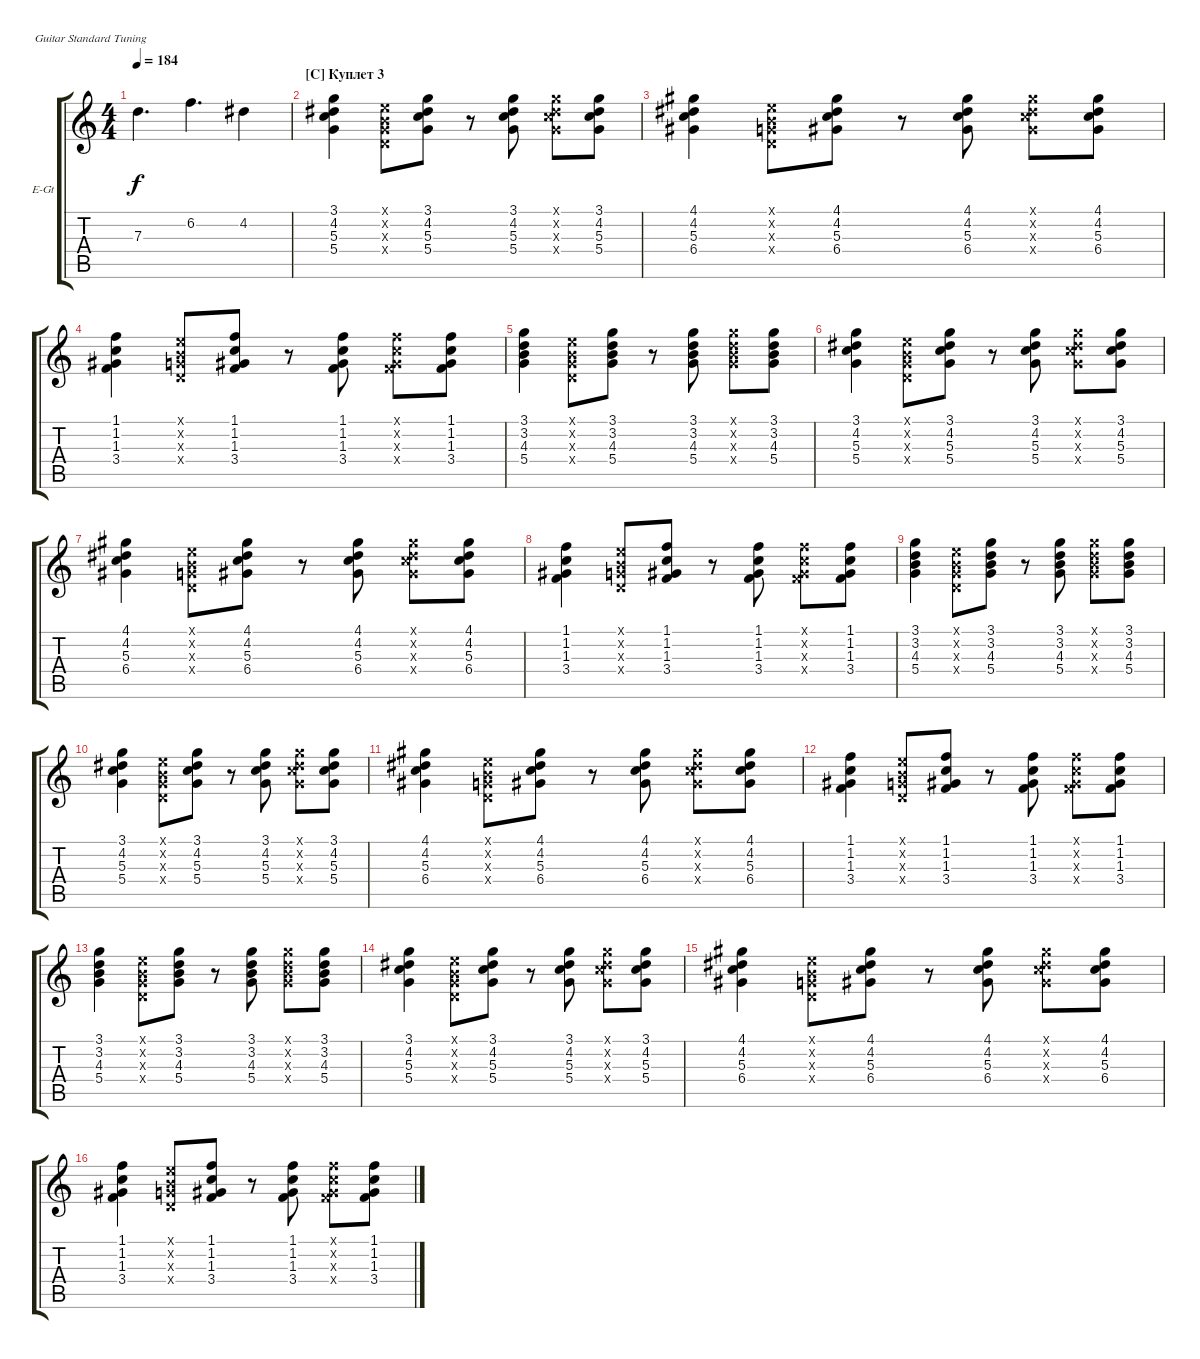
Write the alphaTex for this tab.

\bracketExtendMode groupsimilarinstruments
\firstSystemTrackNameOrientation horizontal
\otherSystemsTrackNameOrientation horizontal
\track ("Äîðîæêà 1" "E-Gt") {instrument overdrivenguitar}
\staff {score tabs}
\tuning (E4 B3 G3 D3 A2 E2)
\ts (4 4)
\tempo 184
\clef g2
\ks c
7.3.4{d dy f} 6.2.4{d} 4.2.4 |
\section ("C" "Куплет 3")
(3.1 4.2 5.3 5.4).4 (0.1{x} 0.2{x} 0.3{x} 0.4{x}).8 (3.1 4.2 5.3 5.4).8 r.8 (3.1 4.2 5.3 5.4).8 (3.1{x} 4.2{x} 5.3{x} 5.4{x}).8 (3.1 4.2 5.3 5.4).8 |
(4.1 4.2 5.3 6.4).4 (0.1{x} 0.2{x} 0.3{x} 0.4{x}).8 (4.1 4.2 5.3 6.4).8 r.8 (4.1 4.2 5.3 6.4).8 (4.1{x} 4.2{x} 5.3{x} 6.4{x}).8 (4.1 4.2 5.3 6.4).8 |
(1.1 1.2 1.3 3.4).4 (0.1{x} 0.2{x} 0.3{x} 0.4{x}).8 (1.1 1.2 1.3 3.4).8 r.8 (1.1 1.2 1.3 3.4).8 (1.1{x} 1.2{x} 1.3{x} 3.4{x}).8 (1.1 1.2 1.3 3.4).8 |
(3.1 3.2 4.3 5.4).4 (0.1{x} 0.2{x} 0.3{x} 0.4{x}).8 (3.1 3.2 4.3 5.4).8 r.8 (3.1 3.2 4.3 5.4).8 (3.1{x} 3.2{x} 4.3{x} 5.4{x}).8 (3.1 3.2 4.3 5.4).8 |
(3.1 4.2 5.3 5.4).4 (0.1{x} 0.2{x} 0.3{x} 0.4{x}).8 (3.1 4.2 5.3 5.4).8 r.8 (3.1 4.2 5.3 5.4).8 (3.1{x} 4.2{x} 5.3{x} 5.4{x}).8 (3.1 4.2 5.3 5.4).8 |
(4.1 4.2 5.3 6.4).4 (0.1{x} 0.2{x} 0.3{x} 0.4{x}).8 (4.1 4.2 5.3 6.4).8 r.8 (4.1 4.2 5.3 6.4).8 (4.1{x} 4.2{x} 5.3{x} 6.4{x}).8 (4.1 4.2 5.3 6.4).8 |
(1.1 1.2 1.3 3.4).4 (0.1{x} 0.2{x} 0.3{x} 0.4{x}).8 (1.1 1.2 1.3 3.4).8 r.8 (1.1 1.2 1.3 3.4).8 (1.1{x} 1.2{x} 1.3{x} 3.4{x}).8 (1.1 1.2 1.3 3.4).8 |
(3.1 3.2 4.3 5.4).4 (0.1{x} 0.2{x} 0.3{x} 0.4{x}).8 (3.1 3.2 4.3 5.4).8 r.8 (3.1 3.2 4.3 5.4).8 (3.1{x} 3.2{x} 4.3{x} 5.4{x}).8 (3.1 3.2 4.3 5.4).8 |
(3.1 4.2 5.3 5.4).4 (0.1{x} 0.2{x} 0.3{x} 0.4{x}).8 (3.1 4.2 5.3 5.4).8 r.8 (3.1 4.2 5.3 5.4).8 (3.1{x} 4.2{x} 5.3{x} 5.4{x}).8 (3.1 4.2 5.3 5.4).8 |
(4.1 4.2 5.3 6.4).4 (0.1{x} 0.2{x} 0.3{x} 0.4{x}).8 (4.1 4.2 5.3 6.4).8 r.8 (4.1 4.2 5.3 6.4).8 (4.1{x} 4.2{x} 5.3{x} 6.4{x}).8 (4.1 4.2 5.3 6.4).8 |
(1.1 1.2 1.3 3.4).4 (0.1{x} 0.2{x} 0.3{x} 0.4{x}).8 (1.1 1.2 1.3 3.4).8 r.8 (1.1 1.2 1.3 3.4).8 (1.1{x} 1.2{x} 1.3{x} 3.4{x}).8 (1.1 1.2 1.3 3.4).8 |
(3.1 3.2 4.3 5.4).4 (0.1{x} 0.2{x} 0.3{x} 0.4{x}).8 (3.1 3.2 4.3 5.4).8 r.8 (3.1 3.2 4.3 5.4).8 (3.1{x} 3.2{x} 4.3{x} 5.4{x}).8 (3.1 3.2 4.3 5.4).8 |
(3.1 4.2 5.3 5.4).4 (0.1{x} 0.2{x} 0.3{x} 0.4{x}).8 (3.1 4.2 5.3 5.4).8 r.8 (3.1 4.2 5.3 5.4).8 (3.1{x} 4.2{x} 5.3{x} 5.4{x}).8 (3.1 4.2 5.3 5.4).8 |
(4.1 4.2 5.3 6.4).4 (0.1{x} 0.2{x} 0.3{x} 0.4{x}).8 (4.1 4.2 5.3 6.4).8 r.8 (4.1 4.2 5.3 6.4).8 (4.1{x} 4.2{x} 5.3{x} 6.4{x}).8 (4.1 4.2 5.3 6.4).8 |
(1.1 1.2 1.3 3.4).4 (0.1{x} 0.2{x} 0.3{x} 0.4{x}).8 (1.1 1.2 1.3 3.4).8 r.8 (1.1 1.2 1.3 3.4).8 (1.1{x} 1.2{x} 1.3{x} 3.4{x}).8 (1.1 1.2 1.3 3.4).8
